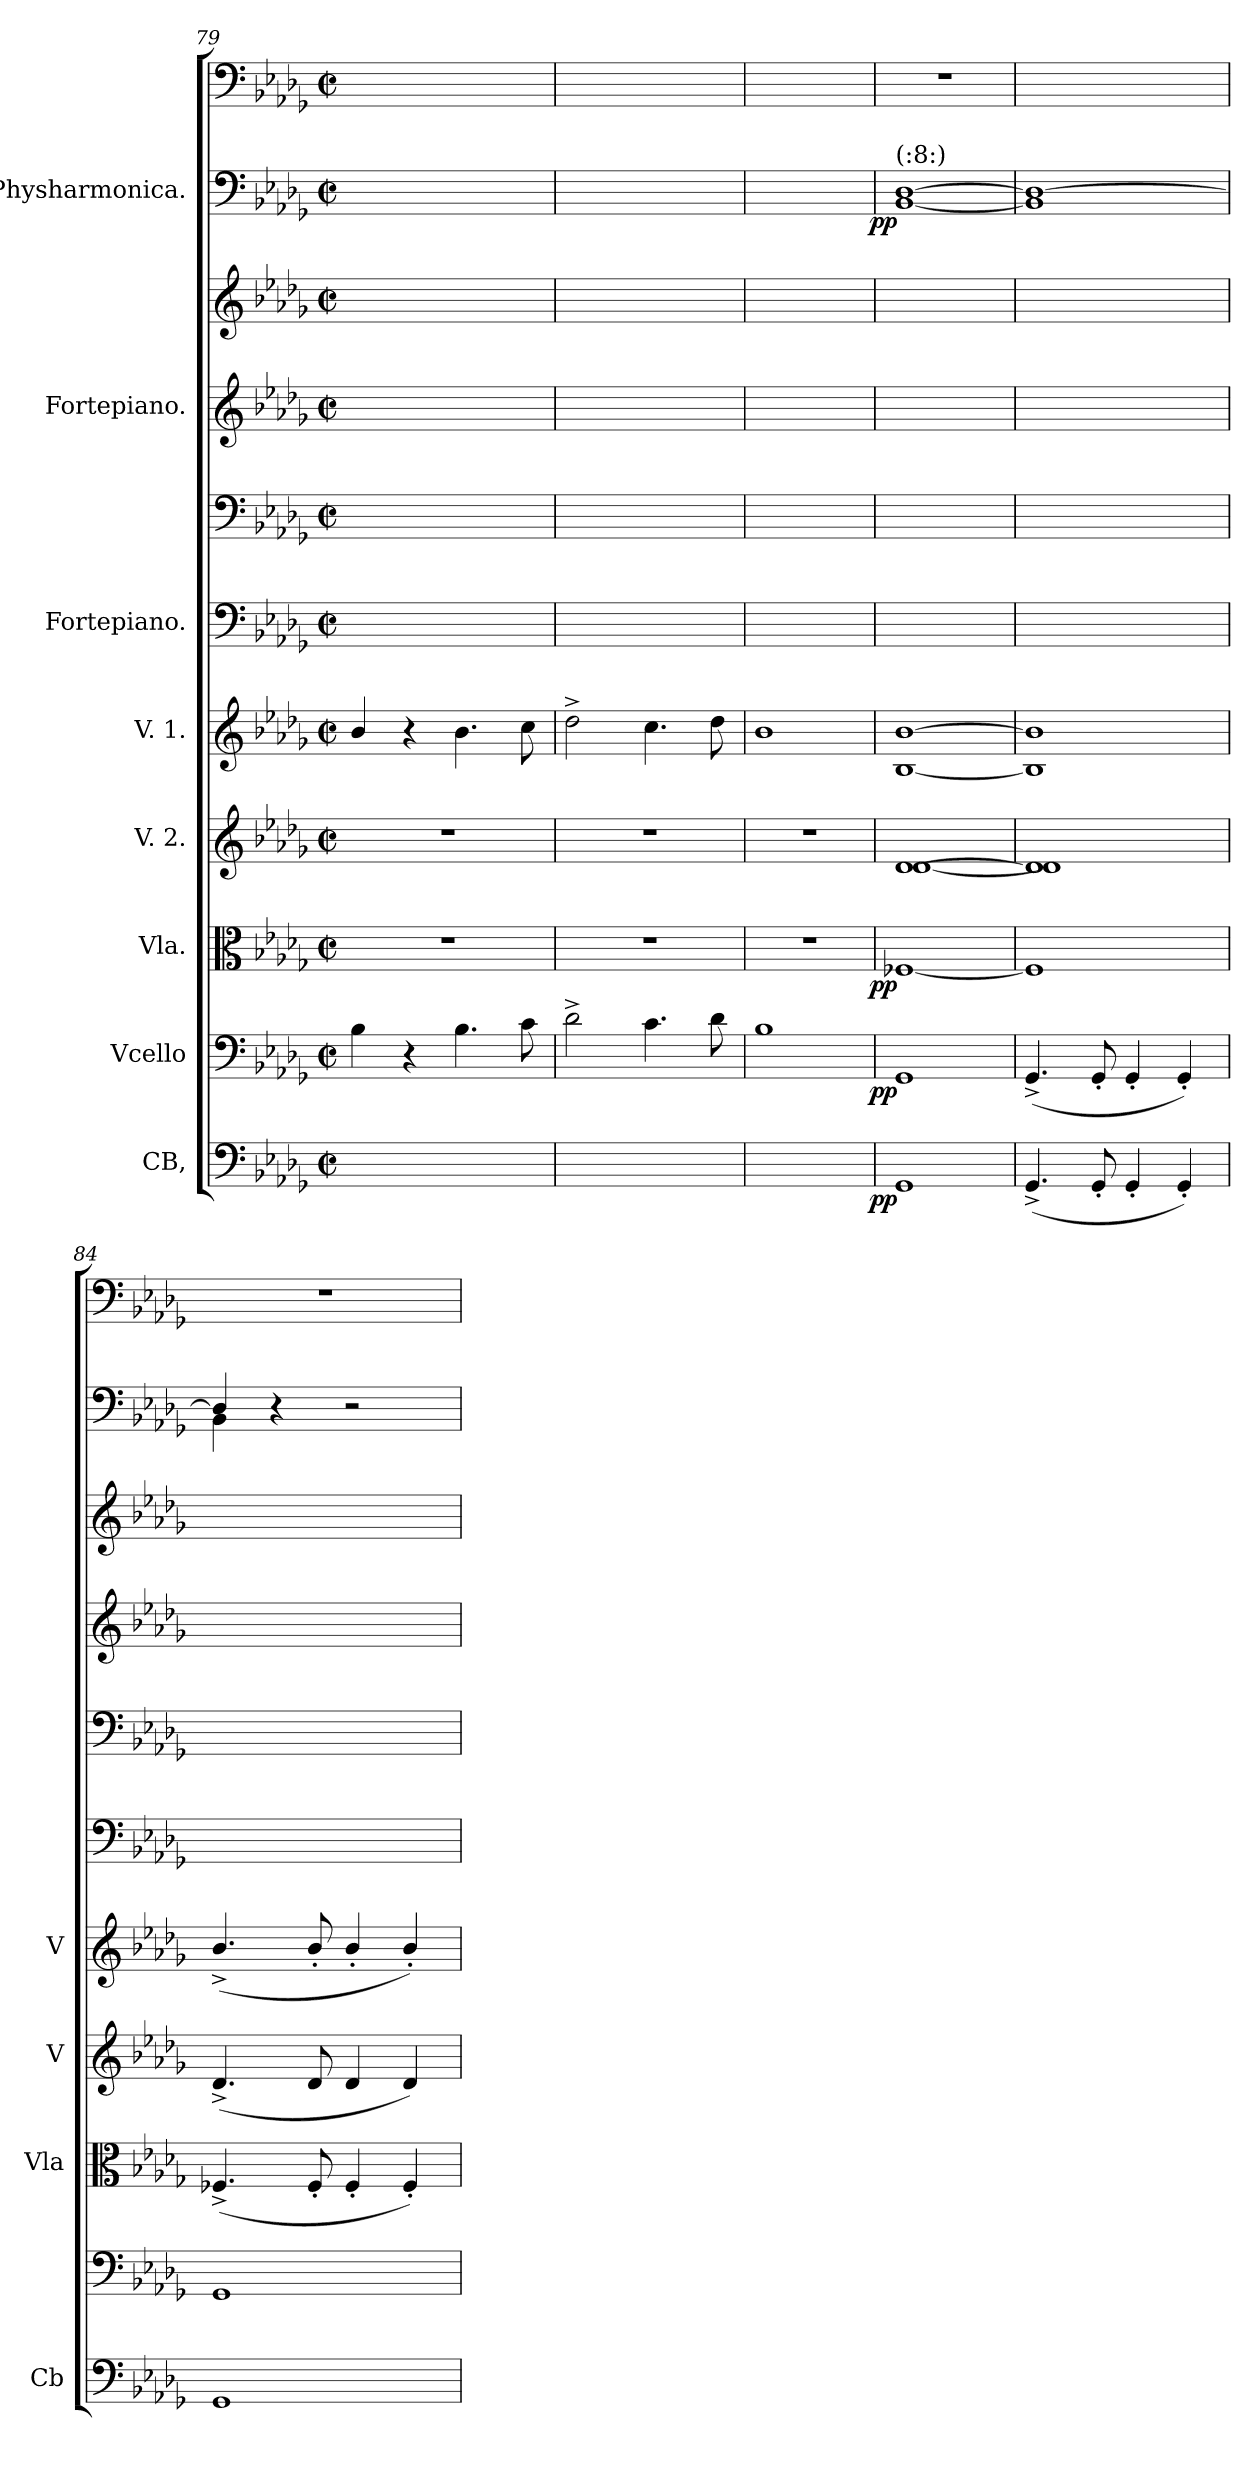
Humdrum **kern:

**kern	**dynam	**kern	**dynam	**kern	**dynam	**kern	**kern	**kern	**kern	**kern	**kern	**kern	**kern	**dynam
*part8	*part8	*part7	*part7	*part6	*part6	*part5	*part4	*part3	*part3	*part2	*part2	*part1	*part1	*part1
*staff11	*staff11	*staff10	*staff10	*staff9	*staff9	*staff8	*staff7	*staff6	*staff5	*staff4	*staff3	*staff2	*staff1	*staff1/2
*I"CB,	*	*I"Vcello	*	*I"Vla.	*	*I"V. 2.	*I"V. 1.	*I"Fortepiano.	*	*I"Fortepiano.	*	*I"Physharmonica.	*	*
*I'Cb	*	*	*	*I'Vla	*	*I'V	*I'V	*	*	*	*	*	*	*
*clefF4	*	*clefF4	*	*clefC3	*	*clefG2	*clefG2	*clefF4	*clefF4	*clefG2	*clefG2	*clefF4	*clefF4	*
*k[b-e-a-d-g-]	*	*k[b-e-a-d-g-]	*	*k[b-e-a-d-g-]	*	*k[b-e-a-d-g-]	*k[b-e-a-d-g-]	*k[b-e-a-d-g-]	*k[b-e-a-d-g-]	*k[b-e-a-d-g-]	*k[b-e-a-d-g-]	*k[b-e-a-d-g-]	*k[b-e-a-d-g-]	*
*M2/2	*	*M2/2	*	*M2/2	*	*M2/2	*M2/2	*M2/2	*M2/2	*M2/2	*M2/2	*M2/2	*M2/2	*
*met(c|)	*	*met(c|)	*	*met(c|)	*	*met(c|)	*met(c|)	*met(c|)	*met(c|)	*met(c|)	*met(c|)	*met(c|)	*met(c|)	*
=79	=79	=79	=79	=79	=79	=79	=79	=79	=79	=79	=79	=79	=79	=79
1ryy	.	4B-\	.	1r	.	1r	4b-/	1ryy	1ryy	1ryy	1ryy	1ryy	1ryy	.
.	.	4r	.	.	.	.	4r	.	.	.	.	.	.	.
.	.	4.B-\	.	.	.	.	4.b-\	.	.	.	.	.	.	.
.	.	8c\	.	.	.	.	8cc\	.	.	.	.	.	.	.
=80	=80	=80	=80	=80	=80	=80	=80	=80	=80	=80	=80	=80	=80	=80
1ryy	.	2d-^\	.	1r	.	1r	2dd-^\	1ryy	1ryy	1ryy	1ryy	1ryy	1ryy	.
.	.	4.c\	.	.	.	.	4.cc\	.	.	.	.	.	.	.
.	.	8d-\	.	.	.	.	8dd-\	.	.	.	.	.	.	.
=81	=81	=81	=81	=81	=81	=81	=81	=81	=81	=81	=81	=81	=81	=81
1ryy	.	1B-	.	1r	.	1r	1b-	1ryy	1ryy	1ryy	1ryy	1ryy	1ryy	.
=82	=82	=82	=82	=82	=82	=82	=82	=82	=82	=82	=82	=82	=82	=82
*	*	*	*	*	*	*^	*	*	*	*	*	*	*	*
!	!	!	!	!	!	!	!	!	!	!	!	!	!LO:TX:a:t=(&colon;8&colon;)	!	!
!	!LO:DY:rj	!	!LO:DY:rj	!	!LO:DY:rj	!	!	!	!	!	!	!	!	!	!LO:DY:b=2:rj
1GG-	pp	1GG-	pp	[1F-X	pp	[1d-	[1d-	[1B- [1b-	1ryy	1ryy	1ryy	1ryy	[1BB- [>1D-	1r	pp
=83	=83	=83	=83	=83	=83	=83	=83	=83	=83	=83	=83	=83	=83	=83	=83
(4.GG-^/	.	(4.GG-^/	.	1F-]	.	1d-]	1d-]	1B-] 1b-]	1ryy	1ryy	1ryy	1ryy	1BB-] 1D-_	1ryy	.
8GG-'/	.	8GG-'/	.	.	.	.	.	.	.	.	.	.	.	.	.
4GG-'/	.	4GG-'/	.	.	.	.	.	.	.	.	.	.	.	.	.
4GG-'/)	.	4GG-'/)	.	.	.	.	.	.	.	.	.	.	.	.	.
*	*	*	*	*	*	*v	*v	*	*	*	*	*	*	*	*
=84	=84	=84	=84	=84	=84	=84	=84	=84	=84	=84	=84	=84	=84	=84
*	*	*	*	*	*	*	*	*	*	*	*	*^	*	*
1GG-	.	1GG-	.	(4.F-X^/	.	(4.d-^/	(4.b-^/	1ryy	1ryy	1ryy	1ryy	4D-/]	4BB-\	1r	.
.	.	.	.	.	.	.	.	.	.	.	.	4r	4ryy	.	.
.	.	.	.	8F-'/	.	8d-/	8b-'/	.	.	.	.	.	.	.	.
.	.	.	.	4F-'/	.	4d-/	4b-'/	.	.	.	.	2r	2ryy	.	.
.	.	.	.	4F-'/)	.	4d-/)	4b-'/)	.	.	.	.	.	.	.	.
*	*	*	*	*	*	*	*	*	*	*	*	*v	*v	*	*
=	=	=	=	=	=	=	=	=	=	=	=	=	=	=
*-	*-	*-	*-	*-	*-	*-	*-	*-	*-	*-	*-	*-	*-	*-
